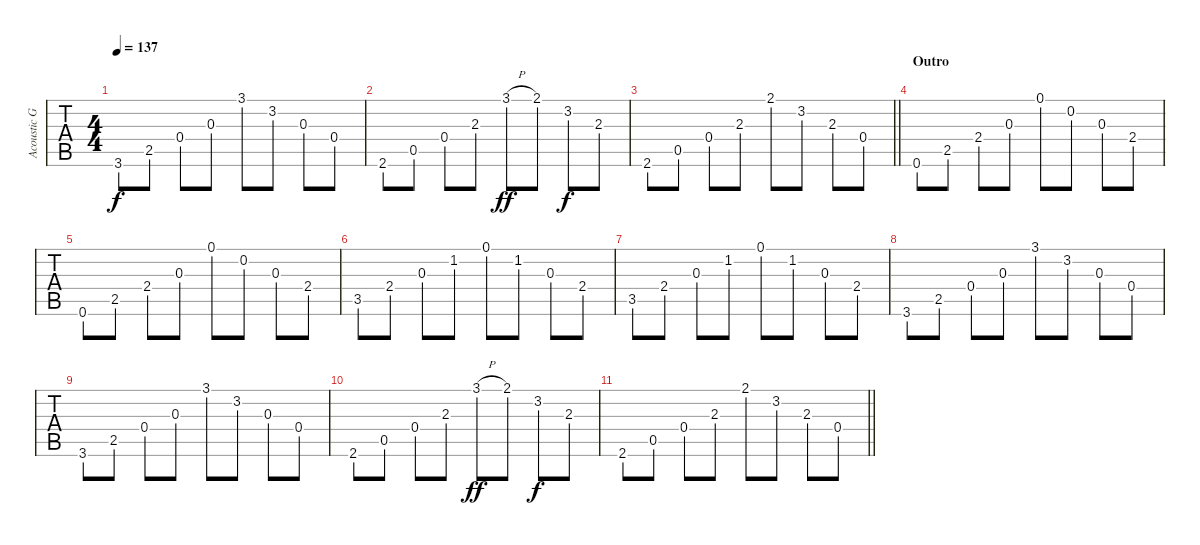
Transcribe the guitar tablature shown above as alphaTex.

\track ("Acoustic Guitar" "Acoustic G") {instrument acousticguitarsteel}
\staff {tabs}
\tuning (Eb4 Bb3 Gb3 Db3 Ab2 Eb2) {hide}
\ts (4 4)
\tempo 137
\clef g2
\ks ebminor
3.6.8{dy f} 2.5.8 0.4.8 0.3.8 3.1.8 3.2.8 0.3.8 0.4.8 |
2.6.8 0.5.8 0.4.8 2.3.8 3.1{h}.8{dy ff} 2.1.8 3.2.8{dy f} 2.3.8 |
\barLineRight lightlight
2.6.8 0.5.8 0.4.8 2.3.8 2.1.8 3.2.8 2.3.8 0.4.8 |
\section ("" "Outro")
0.6.8{volume 3} 2.5.8 2.4.8 0.3.8 0.1.8 0.2.8 0.3.8 2.4.8 |
0.6.8 2.5.8 2.4.8 0.3.8 0.1.8 0.2.8 0.3.8 2.4.8 |
3.5.8 2.4.8 0.3.8 1.2.8 0.1.8 1.2.8 0.3.8 2.4.8 |
3.5.8 2.4.8 0.3.8 1.2.8 0.1.8 1.2.8 0.3.8 2.4.8 |
3.6.8{volume 0} 2.5.8 0.4.8 0.3.8 3.1.8 3.2.8 0.3.8 0.4.8 |
3.6.8 2.5.8 0.4.8 0.3.8 3.1.8 3.2.8 0.3.8 0.4.8 |
2.6.8 0.5.8 0.4.8 2.3.8 3.1{h}.8{dy ff} 2.1.8 3.2.8{dy f} 2.3.8 |
\barLineRight lightlight
2.6.8 0.5.8 0.4.8 2.3.8 2.1.8 3.2.8 2.3.8 0.4.8
